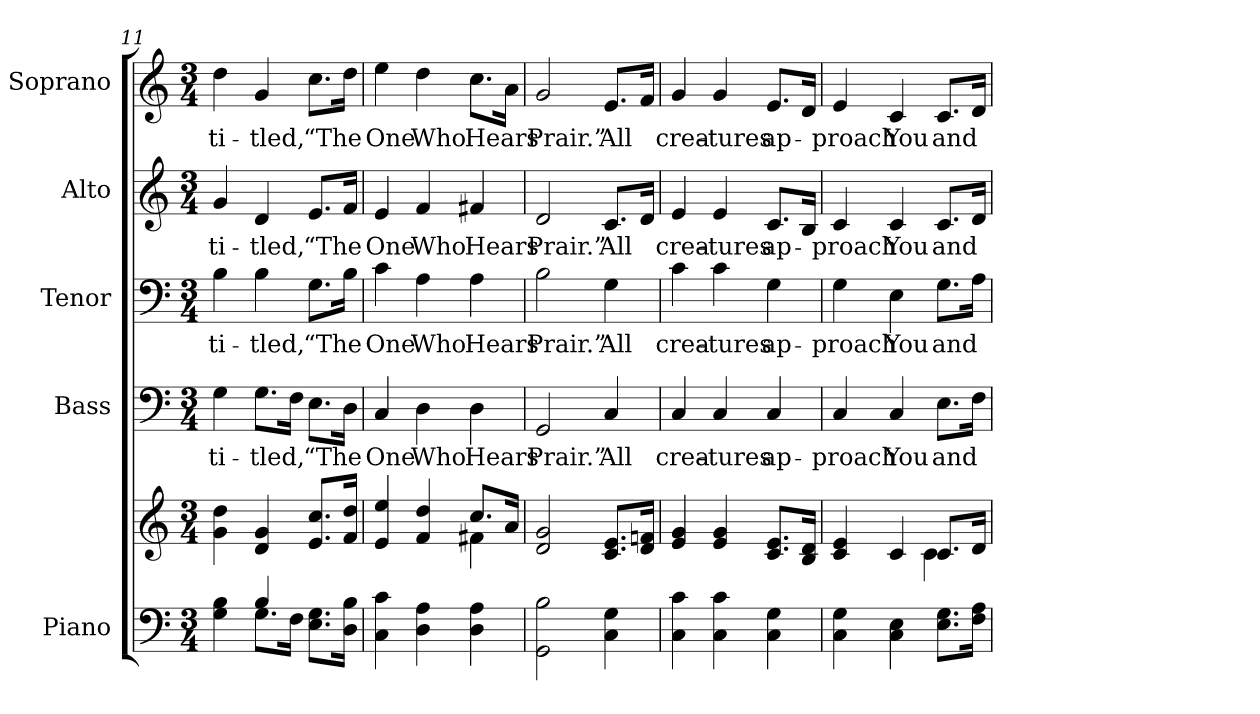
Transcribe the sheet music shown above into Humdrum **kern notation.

**kern	**kern	**kern	**text	**kern	**text	**kern	**text	**kern	**text
*part5	*part5	*part4	*part4	*part3	*part3	*part2	*part2	*part1	*part1
*staff6	*staff5	*staff4	*staff4	*staff3	*staff3	*staff2	*staff2	*staff1	*staff1
*I"Piano	*	*I"Bass	*	*I"Tenor	*	*I"Alto	*	*I"Soprano	*
*I'Pno.	*	*I'B.	*	*I'T.	*	*I'A.	*	*I'S.	*
!!LO:PB:g=z
*clefF4	*clefG2	*clefF4	*	*clefF4	*	*clefG2	*	*clefG2	*
*k[]	*k[]	*k[]	*	*k[]	*	*k[]	*	*k[]	*
*C:	*C:	*C:	*	*C:	*	*C:	*	*C:	*
*M3/4	*M3/4	*M3/4	*	*M3/4	*	*M3/4	*	*M3/4	*
=11	=11	=11	=11	=11	=11	=11	=11	=11	=11
*^	*	*	*	*	*	*	*	*	*
!	!	!	!	!LO:LY:b:color=#000000	!	!	!	!	!	!
!	!	!	!	!	!	!LO:LY:b:color=#000000	!	!	!	!
*	*	*	*	*	*^	*	*	*	*	*
!	!	!	!	!	!	!	!	!	!LO:LY:b:color=#000000	!	!
!	!	!	!	!	!	!	!	!	!	!	!LO:LY:b:color=#000000
4Gi\ 4Bi	4ryy	4gi\ 4ddi	4Gi\	ti-	4Bi\	4ryy	ti-	4gi/	ti-	4ddi\	ti-
!	!	!	!	!LO:LY:b:color=#000000	!	!	!	!	!	!	!
!	!	!	!	!	!	!	!LO:LY:b:color=#000000	!	!	!	!
!	!	!	!	!	!	!	!	!	!LO:LY:b:color=#000000	!	!
!	!	!	!	!	!	!	!	!	!	!	!LO:LY:b:color=#000000
4Bi/	8.Gi\L	4di/ 4gi	8.Gi\L	-tled,	4Bi\	8.ryy	-tled,	4di/	-tled,	4gi/	-tled,
.	16Fi\Jk	.	16Fi\Jk	.	.	16ryy	.	.	.	.	.
!	!	!	!	!LO:LY:b:color=#000000	!	!	!	!	!	!	!
!	!	!	!	!	!	!	!LO:LY:b:color=#000000	!	!	!	!
!	!	!	!	!	!	!	!	!	!LO:LY:b:color=#000000	!	!
!	!	!	!	!	!	!	!	!	!	!	!LO:LY:b:color=#000000
8.Ei\ 8.GiL	4ryy	8.ei/ 8.cciL	8.Ei\L	“The	8.Gi\L	4ryy	“The	8.ei/L	“The	8.cci\L	“The
16Di\ 16BiJk	.	16fi/ 16ddiJk	16Di\Jk	.	16Bi\Jk	.	.	16fi/Jk	.	16ddi\Jk	.
*v	*v	*	*	*	*v	*v	*	*	*	*	*
=12	=12	=12	=12	=12	=12	=12	=12	=12	=12
*	*^	*	*	*	*	*	*	*	*
!	!	!	!	!LO:LY:b:color=#000000	!	!	!	!	!	!
!	!	!	!	!	!	!LO:LY:b:color=#000000	!	!	!	!
!	!	!	!	!	!	!	!	!LO:LY:b:color=#000000	!	!
!	!	!	!	!	!	!	!	!	!	!LO:LY:b:color=#000000
4Ci\ 4ci	4ei/ 4eei	2ryy	4Ci/	One	4ci\	One	4ei/	One	4eei\	One
!	!	!	!	!LO:LY:b:color=#000000	!	!	!	!	!	!
!	!	!	!	!	!	!LO:LY:b:color=#000000	!	!	!	!
!	!	!	!	!	!	!	!	!LO:LY:b:color=#000000	!	!
!	!	!	!	!	!	!	!	!	!	!LO:LY:b:color=#000000
4Di\ 4Ai	4fi/ 4ddi	.	4Di\	Who	4Ai\	Who	4fi/	Who	4ddi\	Who
!	!	!	!	!LO:LY:b:color=#000000	!	!	!	!	!	!
!	!	!	!	!	!	!LO:LY:b:color=#000000	!	!	!	!
!	!	!	!	!	!	!	!	!LO:LY:b:color=#000000	!	!
!	!	!	!	!	!	!	!	!	!	!LO:LY:b:color=#000000
4Di\ 4Ai	8.cci/L	4f#Xi\	4Di\	Hears	4Ai\	Hears	4f#Xi/	Hears	8.cci\L	Hears
.	16ai/Jk	.	.	.	.	.	.	.	16ai\Jk	.
*	*v	*v	*	*	*	*	*	*	*	*
=13	=13	=13	=13	=13	=13	=13	=13	=13	=13
!	!	!	!LO:LY:b:color=#000000	!	!	!	!	!	!
!	!	!	!	!	!LO:LY:b:color=#000000	!	!	!	!
!	!	!	!	!	!	!	!LO:LY:b:color=#000000	!	!
!	!	!	!	!	!	!	!	!	!LO:LY:b:color=#000000
2GGi\ 2Bi	2di/ 2gi	2GGi/	Prair.”	2Bi\	Prair.”	2di/	Prair.”	2gi/	Prair.”
!	!	!	!LO:LY:b:color=#000000	!	!	!	!	!	!
!	!	!	!	!	!LO:LY:b:color=#000000	!	!	!	!
!	!	!	!	!	!	!	!LO:LY:b:color=#000000	!	!
!	!	!	!	!	!	!	!	!	!LO:LY:b:color=#000000
4Ci\ 4Gi	8.ci/ 8.eiL	4Ci/	All	4Gi\	All	8.ci/L	All	8.ei/L	All
.	16di/ 16fniJk	.	.	.	.	16di/Jk	.	16fi/Jk	.
=14	=14	=14	=14	=14	=14	=14	=14	=14	=14
!	!	!	!LO:LY:b:color=#000000	!	!	!	!	!	!
!	!	!	!	!	!LO:LY:b:color=#000000	!	!	!	!
!	!	!	!	!	!	!	!LO:LY:b:color=#000000	!	!
!	!	!	!	!	!	!	!	!	!LO:LY:b:color=#000000
4Ci\ 4ci	4ei/ 4gi	4Ci/	crea-	4ci\	crea-	4ei/	crea-	4gi/	crea-
!	!	!	!LO:LY:b:color=#000000	!	!	!	!	!	!
!	!	!	!	!	!LO:LY:b:color=#000000	!	!	!	!
!	!	!	!	!	!	!	!LO:LY:b:color=#000000	!	!
!	!	!	!	!	!	!	!	!	!LO:LY:b:color=#000000
4Ci\ 4ci	4ei/ 4gi	4Ci/	-tures	4ci\	-tures	4ei/	-tures	4gi/	-tures
!	!	!	!LO:LY:b:color=#000000	!	!	!	!	!	!
!	!	!	!	!	!LO:LY:b:color=#000000	!	!	!	!
!	!	!	!	!	!	!	!LO:LY:b:color=#000000	!	!
!	!	!	!	!	!	!	!	!	!LO:LY:b:color=#000000
4Ci\ 4Gi	8.ci/ 8.eiL	4Ci/	ap-	4Gi\	ap-	8.ci/L	ap-	8.ei/L	ap-
.	16Bi/ 16diJk	.	.	.	.	16Bi/Jk	.	16di/Jk	.
=15	=15	=15	=15	=15	=15	=15	=15	=15	=15
*	*^	*	*	*	*	*	*	*	*
!	!	!	!	!LO:LY:b:color=#000000	!	!	!	!	!	!
!	!	!	!	!	!	!LO:LY:b:color=#000000	!	!	!	!
!	!	!	!	!	!	!	!	!LO:LY:b:color=#000000	!	!
!	!	!	!	!	!	!	!	!	!	!LO:LY:b:color=#000000
4Ci\ 4Gi	4ci/ 4ei	2ryy	4Ci/	-proach	4Gi\	-proach	4ci/	-proach	4ei/	-proach
!	!	!	!	!LO:LY:b:color=#000000	!	!	!	!	!	!
!	!	!	!	!	!	!LO:LY:b:color=#000000	!	!	!	!
!	!	!	!	!	!	!	!	!LO:LY:b:color=#000000	!	!
!	!	!	!	!	!	!	!	!	!	!LO:LY:b:color=#000000
4Ci\ 4Ei	4ci/	.	4Ci/	You	4Ei\	You	4ci/	You	4ci/	You
!	!	!	!	!LO:LY:b:color=#000000	!	!	!	!	!	!
!	!	!	!	!	!	!LO:LY:b:color=#000000	!	!	!	!
!	!	!	!	!	!	!	!	!LO:LY:b:color=#000000	!	!
!	!	!	!	!	!	!	!	!	!	!LO:LY:b:color=#000000
8.Ei\ 8.GiL	8.ci/L	4ci\	8.Ei\L	and	8.Gi\L	and	8.ci/L	and	8.ci/L	and
16Fi\ 16AiJk	16di/Jk	.	16Fi\Jk	.	16Ai\Jk	.	16di/Jk	.	16di/Jk	.
*	*v	*v	*	*	*	*	*	*	*	*
=	=	=	=	=	=	=	=	=	=
*-	*-	*-	*-	*-	*-	*-	*-	*-	*-
